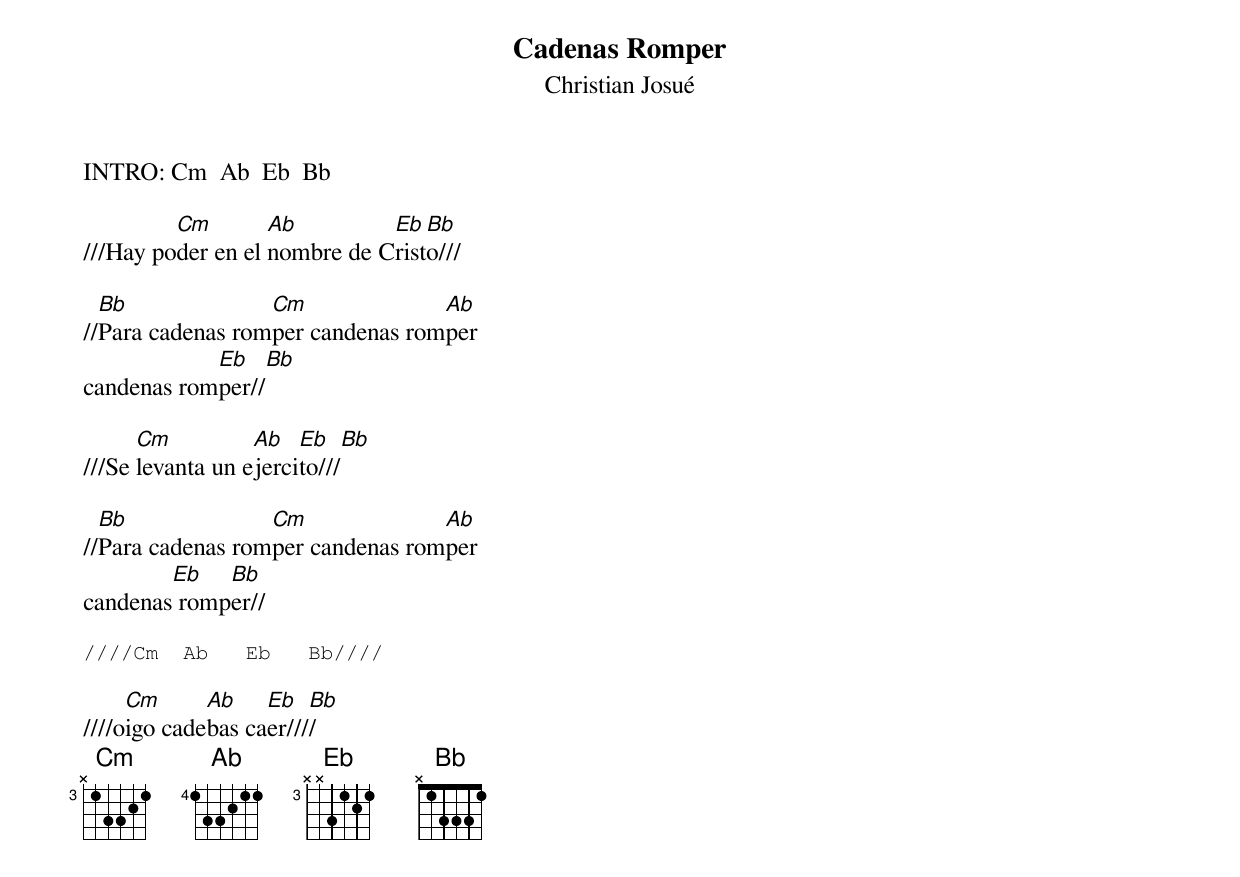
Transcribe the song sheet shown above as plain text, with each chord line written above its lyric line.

Cadenas Romper
Christian Josué

INTRO: Cm  Ab  Eb  Bb

         Cm        Ab         Eb  Bb
///Hay poder en el nombre de Cristo///

  Bb              Cm              Ab
//Para cadenas romper candenas romper
            Eb   Bb
candenas romper//

      Cm          Ab   Eb   Bb
///Se levanta un ejercito///

  Bb              Cm              Ab
//Para cadenas romper candenas romper
        Eb   Bb
candenas romper//

////Cm  Ab   Eb   Bb////

     Cm      Ab    Eb   Bb
////oigo cadebas caer////
